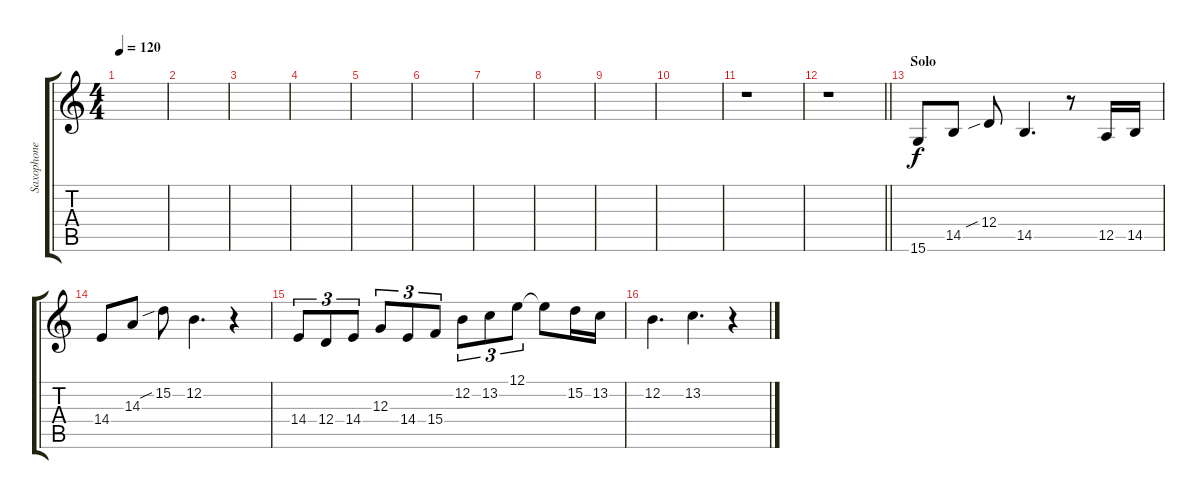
\track ("Saxophone" "Saxophone") {instrument tenorsax}
\staff {score tabs}
\tuning (E4 B3 G3 D3 A2 E2) {hide}
\ts (4 4)
\tempo 120
\clef g2
\ks c
|
|
|
|
|
|
|
|
|
|
r.1 |
\barLineRight lightlight
r.1 |
\section ("" "Solo")
15.6.8 14.5.8 12.4{sib}.8 14.5.4{d} r.8 12.5.16 14.5.16 |
14.4.8 14.3.8 15.2{sib}.8 12.2.4{d} r.4 |
14.4.8{tu (3 2)} 12.4.8{tu (3 2)} 14.4.8{tu (3 2)} 12.3.8{tu (3 2)} 14.4.8{tu (3 2)} 15.4.8{tu (3 2)} 12.2.8{tu (3 2)} 13.2.8{tu (3 2)} 12.1.8{tu (3 2)} 12.1{t}.8 15.2.16 13.2.16 |
12.2.4{d} 13.2.4{d} r.4
